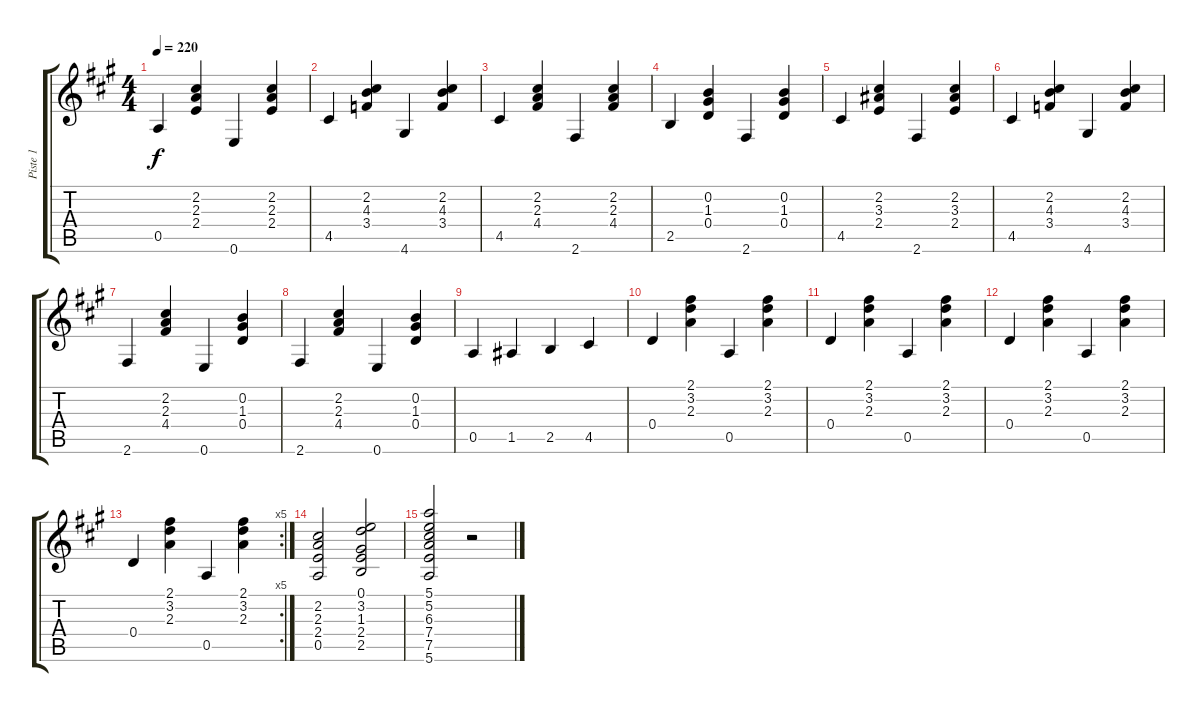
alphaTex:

\track ("Piste 1" "Piste 1") {instrument acousticguitarnylon}
\staff {score tabs}
\tuning (E4 B3 G3 D3 A2 E2) {hide}
\ts (4 4)
\tempo 220
\clef g2
\ks a
0.5.4{dy f} (2.2 2.3 2.4).4 0.6.4 (2.2 2.3 2.4).4 |
4.5.4 (2.2 4.3 3.4).4 4.6.4 (2.2 4.3 3.4).4 |
4.5.4 (2.2 2.3 4.4).4 2.6.4 (2.2 2.3 4.4).4 |
2.5.4 (0.2 1.3 0.4).4 2.6.4 (0.2 1.3 0.4).4 |
4.5.4 (2.2 3.3 2.4).4 2.6.4 (2.2 3.3 2.4).4 |
4.5.4 (2.2 4.3 3.4).4 4.6.4 (2.2 4.3 3.4).4 |
2.6.4 (2.2 2.3 4.4).4 0.6.4 (0.2 1.3 0.4).4 |
2.6.4 (2.2 2.3 4.4).4 0.6.4 (0.2 1.3 0.4).4 |
0.5.4 1.5.4 2.5.4 4.5.4 |
0.4.4 (2.1 3.2 2.3).4 0.5.4 (2.1 3.2 2.3).4 |
0.4.4 (2.1 3.2 2.3).4 0.5.4 (2.1 3.2 2.3).4 |
0.4.4 (2.1 3.2 2.3).4 0.5.4 (2.1 3.2 2.3).4 |
\rc 5
0.4.4 (2.1 3.2 2.3).4 0.5.4 (2.1 3.2 2.3).4 |
(2.2 2.3 2.4 0.5).2 (0.1 3.2 1.3 2.4 2.5).2 |
(5.1 5.2 6.3 7.4 7.5 5.6).2 r.2
